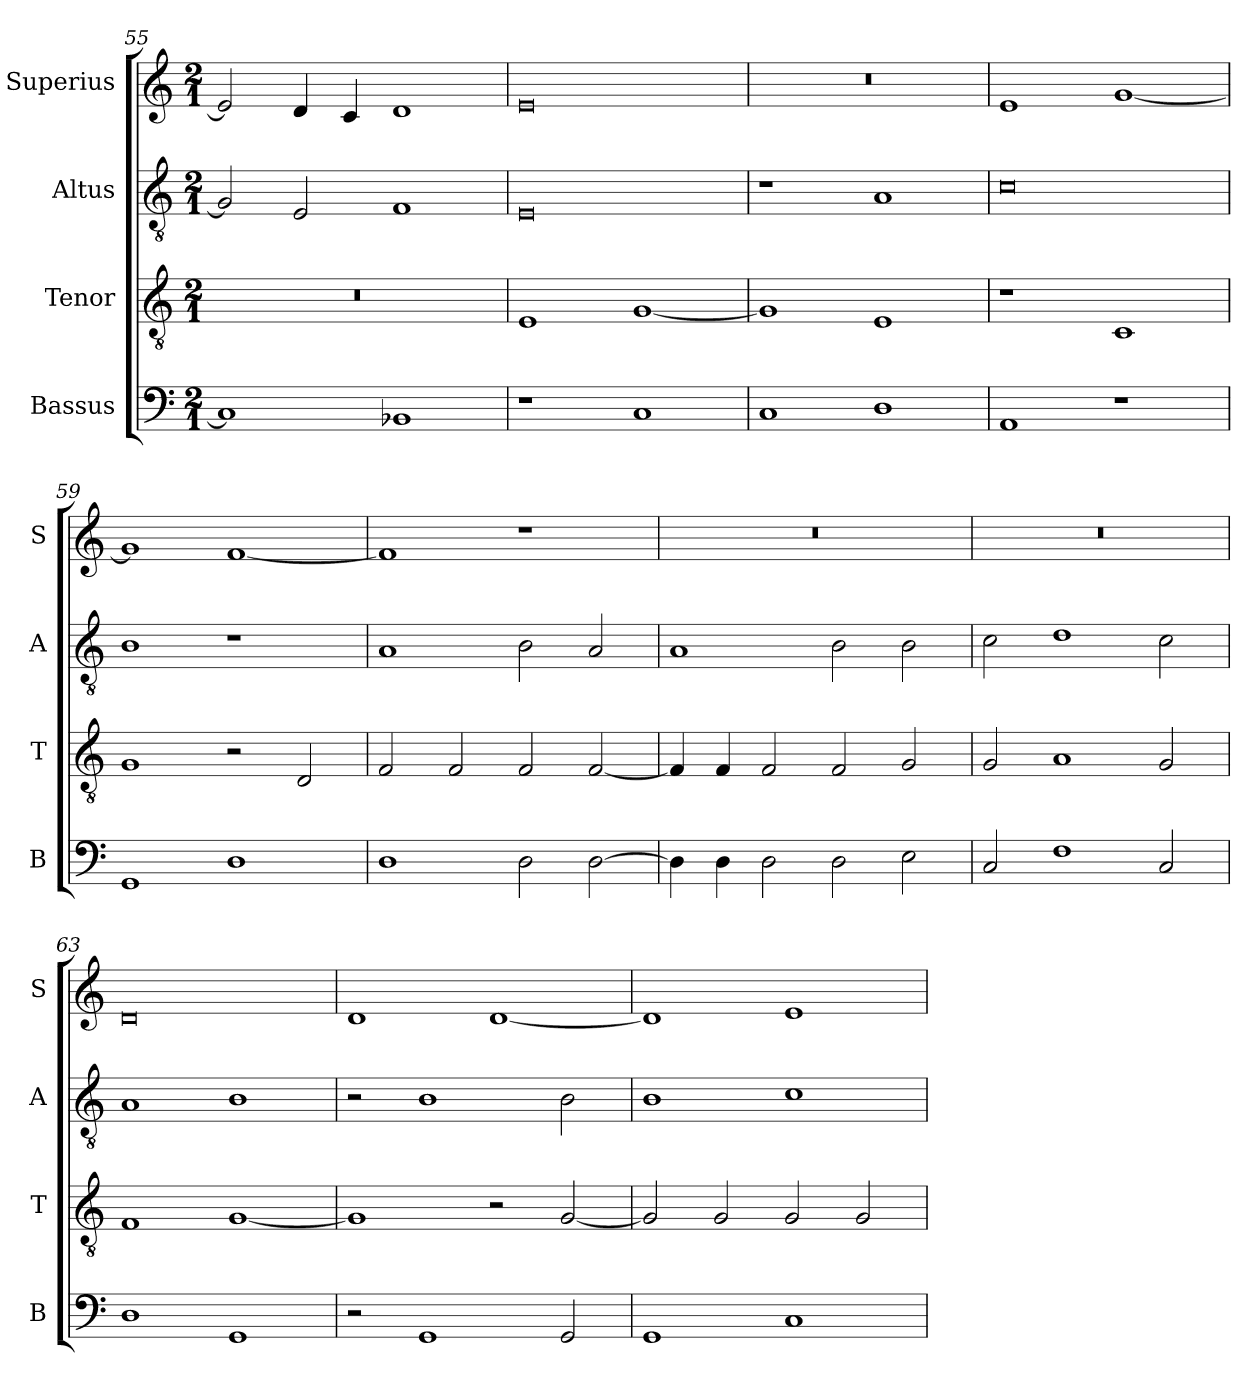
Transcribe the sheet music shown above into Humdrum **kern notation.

**kern	**kern	**kern	**kern
*part4	*part3	*part2	*part1
*staff4	*staff3	*staff2	*staff1
*I"Bassus	*I"Tenor	*I"Altus	*I"Superius
*I'B	*I'T	*I'A	*I'S
*clefF4	*clefGv2	*clefGv2	*clefG2
*k[]	*k[]	*k[]	*k[]
*C:	*C:	*C:	*C:
*M2/1	*M2/1	*M2/1	*M2/1
=55	=55	=55	=55
1C]	0r	2G]	2e]
.	.	2E	4d
.	.	.	4c
1BB-X	.	1F	1d
=56	=56	=56	=56
1r	1E	0E	0e
1C	[1G	.	.
=57	=57	=57	=57
1C	1G]	1r	0r
1D	1E	1A	.
=58	=58	=58	=58
1AA	1r	0c	1e
1r	1C	.	[1g
=59	=59	=59	=59
1GG	1G	1B	1g]
1D	2r	1r	[1f
.	2D	.	.
=60	=60	=60	=60
1D	2F	1A	1f]
.	2F	.	.
2D	2F	2B	1r
[2D	[2F	2A	.
=61	=61	=61	=61
4D]	4F]	1A	0r
4D	4F	.	.
2D	2F	.	.
2D	2F	2B	.
2E	2G	2B	.
=62	=62	=62	=62
2C	2G	2c	0r
1F	1A	1d	.
2C	2G	2c	.
=63	=63	=63	=63
1D	1F	1A	0d
1GG	[1G	1B	.
=64	=64	=64	=64
2r	1G]	2r	1d
1GG	.	1B	.
.	2r	.	[1d
2GG	[2G	2B	.
=65	=65	=65	=65
1GG	2G]	1B	1d]
.	2G	.	.
1C	2G	1c	1e
.	2G	.	.
=	=	=	=
*-	*-	*-	*-
